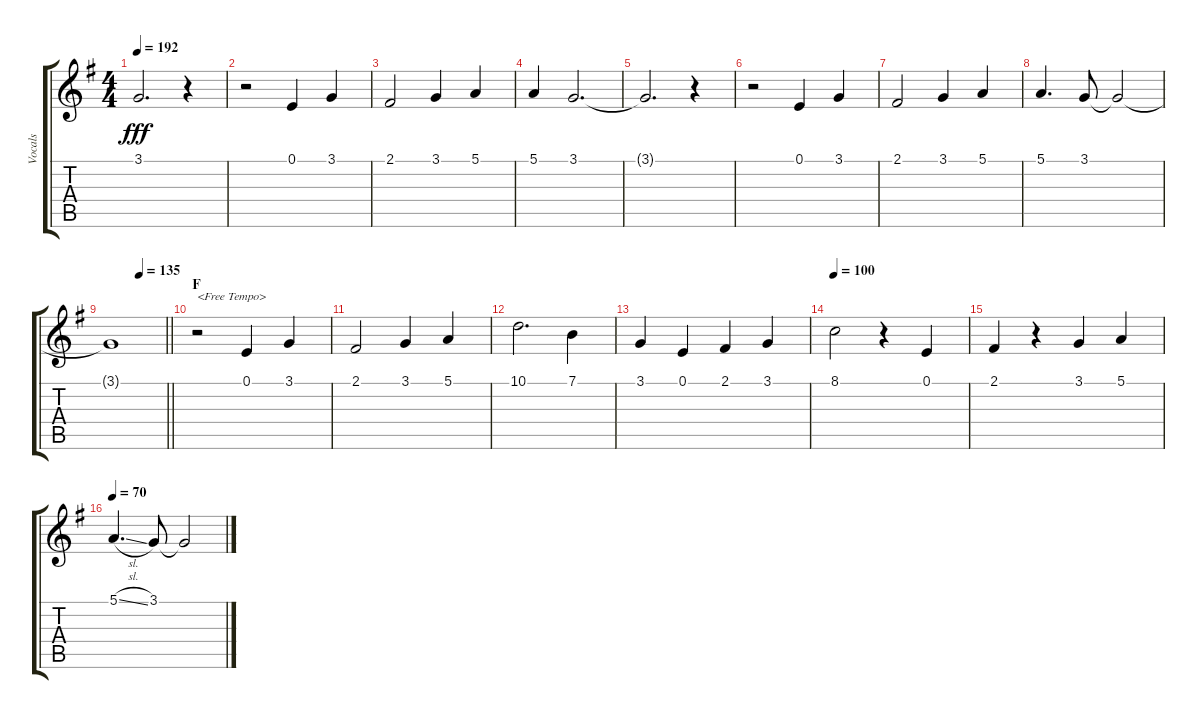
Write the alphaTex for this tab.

\track ("Vocals" "Vocals") {instrument voiceoohs}
\staff {score tabs}
\tuning (E4 B3 G3 D3 A2 E2) {hide}
\ts (4 4)
\tempo 192
\clef g2
\ks g
3.1{t}.2{d dy fff} r.4 |
r.2 0.1.4 3.1.4 |
2.1.2 3.1.4 5.1.4 |
5.1.4 3.1.2{d} |
3.1{t}.2{d} r.4 |
r.2 0.1.4 3.1.4 |
2.1.2 3.1.4 5.1.4 |
5.1.4{d} 3.1.8 3.1{t}.2 |
\tempo (135 0.53125)
\barLineRight lightlight
3.1{t}.1 |
\section ("" "F")
r.2{txt "<Free Tempo>"} 0.1.4 3.1.4 |
2.1.2 3.1.4 5.1.4 |
10.1.2{d} 7.1.4 |
3.1.4 0.1.4 2.1.4 3.1.4 |
\tempo 100
8.1.2 r.4 0.1.4 |
2.1.4 r.4 3.1.4 5.1.4 |
\tempo 70
5.1{sl}.4{d} 3.1.8 3.1{t}.2
